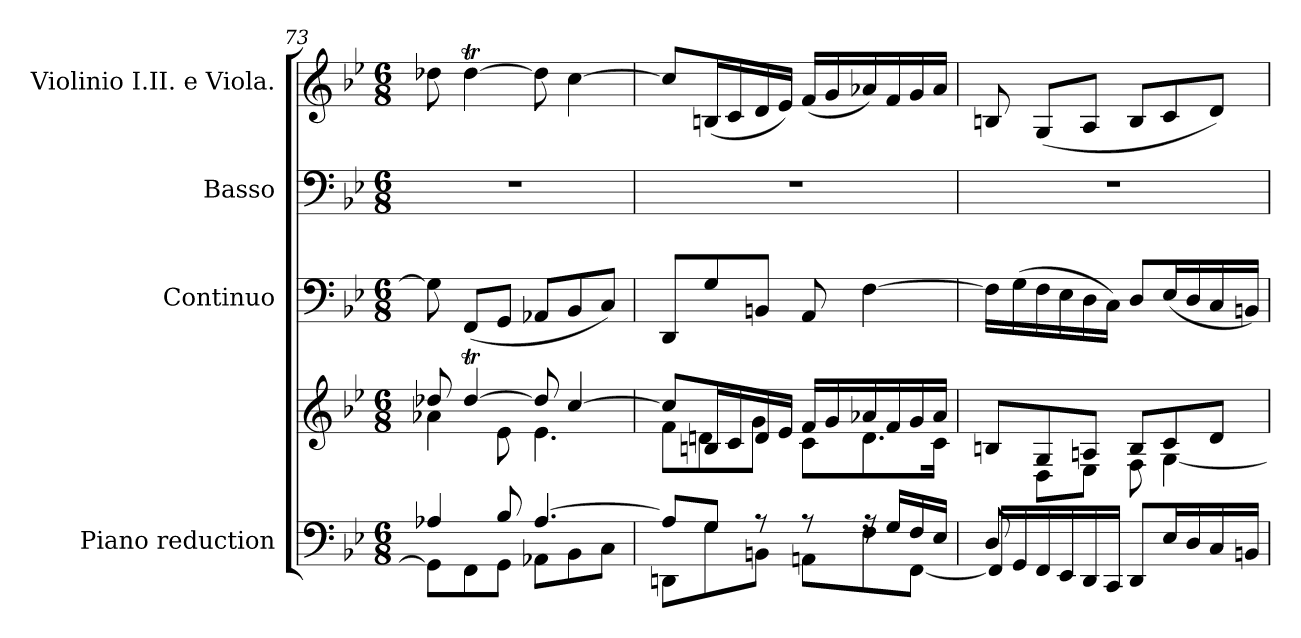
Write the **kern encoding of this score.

**kern	**kern	**kern	**dynam	**kern	**kern
*part4	*part4	*part3	*part3	*part2	*part1
*staff5	*staff4	*staff3	*staff3	*staff2	*staff1
*I"Piano reduction	*	*I"Continuo	*	*I"Basso	*I"Violinio I.II. e Viola.
*I'Pno	*	*	*	*	*
!!LO:LB:g=z
*clefF4	*clefG2	*clefF4	*	*clefF4	*clefG2
*k[b-e-]	*k[b-e-]	*k[b-e-]	*	*k[b-e-]	*k[b-e-]
*M6/8	*M6/8	*M6/8	*	*M6/8	*M6/8
=73	=73	=73	=73	=73	=73
*^	*^	*	*	*	*
4A-X/	8GG\L]	8dd-X/	4a-X\	8G\]	.	2.r	8dd-X\
.	8FF\	[4dd-T/	.	(<8FF/L	.	.	[4dd-T\
8B-/	8GG\J	.	8e-\	8GG/J	.	.	.
[4.A-/	8AA-X\L	8dd-/]	4.e-\	8AA-X/L	.	.	8dd-\]
.	8BB-\	[4cc/	.	8BB-/	.	.	[4cc\
.	8C\J	.	.	8C/J)	.	.	.
=74	=74	=74	=74	=74	=74	=74	=74
8A-/L]	8DDn\L	8cc/L]	8f\L	8DD/L	.	2.r	8cc/L]
8G/J	8G\	16Bn/L	8dn\	8G/	.	.	(<16Bn/L
.	.	16c/	.	.	.	.	16c/
8rA	8BBn\J	16d/	8g\J	8BBn/J	.	.	16d/
.	.	16e-/JJ	.	.	.	.	16e-/JJ)
8rA	8AAn\L	16f/LL	8c\L	8AA/	.	.	(<16f/LL
.	.	16g/	.	.	.	.	16g/
16rA	8F\	16a-X/	8.d\	[4F\	.	.	16a-X/)
16G/LL	.	16f/	.	.	.	.	16f/
16F/	[8FF\J	16g/	.	.	.	.	16g/
16E-/JJ	.	16a-/JJ	16c\Jk	.	.	.	16a-/JJ
=75	=75	=75	=75	=75	=75	=75	=75
8D/	16FF/LL]	8Bn/L	8ryy	16F\LL]	.	2.r	8Bn/
.	16GG/	.	.	(>16G\	.	.	.
2ryy	16FF/	8G/	8D\L	16F\	.	.	(<8G/L
.	16EE-/	.	.	16E-\	.	.	.
.	16DD/	8An/J	8E-\J	16D\	.	.	8A/J
.	16CC/JJ	.	.	16C\JJ)	.	.	.
.	8DD/L	8B/L	8F\	8D/L	.	.	8B/L
!	!	!	!	!	!LO:DY:a	!	!
!	!	!	!	!	!LO:DY:n=1:a	!	!
!	!	!	!	!	!LO:DY:n=2:a	!	!
.	16E-/L	8c/	[4G\	(<16E-/L	other-dynamics p other-dynamics	.	8c/
.	16D/	.	.	16D/	.	.	.
8ryy	16C/	8d/J	.	16C/	.	.	8d/J)
.	16BBn/JJ	.	.	16BBn/JJ)	.	.	.
*v	*v	*	*	*	*	*	*
*	*v	*v	*	*	*	*
=	=	=	=	=	=
*-	*-	*-	*-	*-	*-
